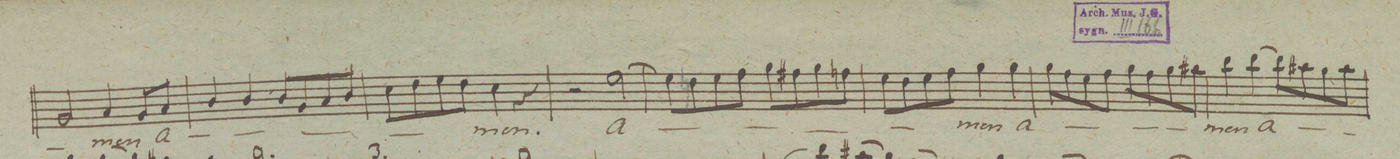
**kern	**text	**dynam
*I"Soprano Solo.	*	*
*clefC1	*	*
*k[]	*	*
*met(c)	*	*
*M4/4	*	*
2e/	.	.
4f/	-men	.
8e/L	a-	.
8f/J	.	.
=83	=83	=83
4g/	.	.
4g/	.	.
8g/L	.	.
8e/	.	.
8f/	.	.
8g/J	.	.
=84	=84	=84
8a\L	.	.
8b\	.	.
8cc\	.	.
8b\J	.	.
4a\	-men.	.
4r	.	.
=85	=85	=85
2r	.	.
[>2cc\	a-	.
=86	=86	=86
8cc\L]	.	.
8bn\	.	.
8cc\	.	.
8dd\J	.	.
8ee\L	.	.
8dd#X\	.	.
8ee\	.	.
8ddn\J	.	.
=87	=87	=87
8cc\L	.	.
8b\	.	.
8cc\	.	.
8dd\J	.	.
4ee\	-men	.
4ee\	a-	.
=88	=88	=88
8ee\L	.	.
8dd\	.	.
8cc\	.	.
8dd\J	.	.
8ee\L	.	.
8dd\	.	.
8ee\	.	.
8ff#X\J	.	.
=89	=89	=89
4gg\	-men	.
[>4gg\	a-	.
8gg\L]	.	.
8ff#X\	.	.
8ee\	.	.
8ff#\J	.	.
=90	=90	=90
*-	*-	*-
